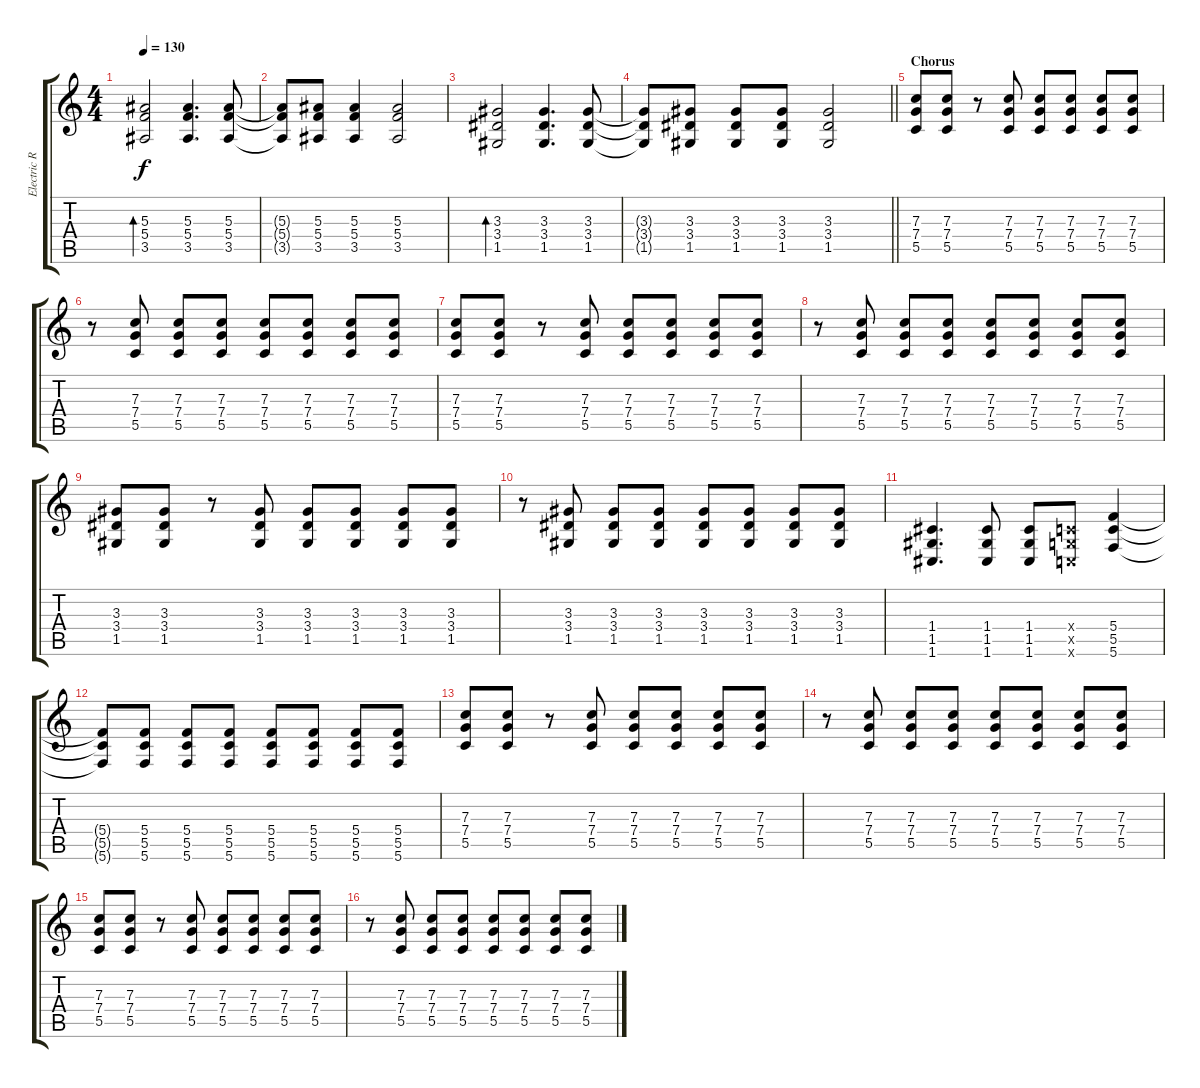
\track ("Electric Rhythm" "Electric R") {instrument distortionguitar}
\staff {score tabs}
\tuning (D4 A3 F3 C3 G2 C2) {hide}
\ts (4 4)
\tempo 130
\clef g2
\ks c
(5.3 5.4 3.5).2{bd 60 dy f} (5.3 5.4 3.5).4{d} (5.3 5.4 3.5).8 |
(5.3{t} 5.4{t} 3.5{t}).8 (5.3 5.4 3.5).8 (5.3 5.4 3.5).4 (5.3 5.4 3.5).2 |
(3.3 3.4 1.5).2{bd 60} (3.3 3.4 1.5).4{d} (3.3 3.4 1.5).8 |
\barLineRight lightlight
(3.3{t} 3.4{t} 1.5{t}).8 (3.3 3.4 1.5).8 (3.3 3.4 1.5).8 (3.3 3.4 1.5).8 (3.3 3.4 1.5).2 |
\section ("" "Chorus")
(7.3 7.4 5.5).8 (7.3 7.4 5.5).8 r.8 (7.3 7.4 5.5).8 (7.3 7.4 5.5).8 (7.3 7.4 5.5).8 (7.3 7.4 5.5).8 (7.3 7.4 5.5).8 |
r.8 (7.3 7.4 5.5).8 (7.3 7.4 5.5).8 (7.3 7.4 5.5).8 (7.3 7.4 5.5).8 (7.3 7.4 5.5).8 (7.3 7.4 5.5).8 (7.3 7.4 5.5).8 |
(7.3 7.4 5.5).8 (7.3 7.4 5.5).8 r.8 (7.3 7.4 5.5).8 (7.3 7.4 5.5).8 (7.3 7.4 5.5).8 (7.3 7.4 5.5).8 (7.3 7.4 5.5).8 |
r.8 (7.3 7.4 5.5).8 (7.3 7.4 5.5).8 (7.3 7.4 5.5).8 (7.3 7.4 5.5).8 (7.3 7.4 5.5).8 (7.3 7.4 5.5).8 (7.3 7.4 5.5).8 |
(3.3 3.4 1.5).8 (3.3 3.4 1.5).8 r.8 (3.3 3.4 1.5).8 (3.3 3.4 1.5).8 (3.3 3.4 1.5).8 (3.3 3.4 1.5).8 (3.3 3.4 1.5).8 |
r.8 (3.3 3.4 1.5).8 (3.3 3.4 1.5).8 (3.3 3.4 1.5).8 (3.3 3.4 1.5).8 (3.3 3.4 1.5).8 (3.3 3.4 1.5).8 (3.3 3.4 1.5).8 |
(1.4 1.5 1.6).4{d} (1.4 1.5 1.6).8 (1.4 1.5 1.6).8 (0.4{x} 0.5{x} 0.6{x}).8 (5.4 5.5 5.6).4 |
(5.4{t} 5.5{t} 5.6{t}).8 (5.4 5.5 5.6).8 (5.4 5.5 5.6).8 (5.4 5.5 5.6).8 (5.4 5.5 5.6).8 (5.4 5.5 5.6).8 (5.4 5.5 5.6).8 (5.4 5.5 5.6).8 |
(7.3 7.4 5.5).8 (7.3 7.4 5.5).8 r.8 (7.3 7.4 5.5).8 (7.3 7.4 5.5).8 (7.3 7.4 5.5).8 (7.3 7.4 5.5).8 (7.3 7.4 5.5).8 |
r.8 (7.3 7.4 5.5).8 (7.3 7.4 5.5).8 (7.3 7.4 5.5).8 (7.3 7.4 5.5).8 (7.3 7.4 5.5).8 (7.3 7.4 5.5).8 (7.3 7.4 5.5).8 |
(7.3 7.4 5.5).8 (7.3 7.4 5.5).8 r.8 (7.3 7.4 5.5).8 (7.3 7.4 5.5).8 (7.3 7.4 5.5).8 (7.3 7.4 5.5).8 (7.3 7.4 5.5).8 |
r.8 (7.3 7.4 5.5).8 (7.3 7.4 5.5).8 (7.3 7.4 5.5).8 (7.3 7.4 5.5).8 (7.3 7.4 5.5).8 (7.3 7.4 5.5).8 (7.3 7.4 5.5).8
